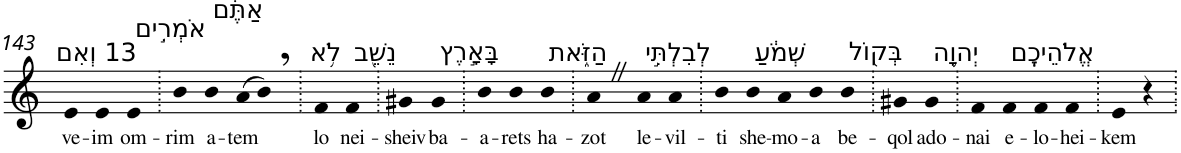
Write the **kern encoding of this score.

**kern	**text
*part1	*part1
*staff1	*staff1
*I"Piano	*
*I'Pno	*
!!LO:PB:g=z
*clefG2	*
*k[]	*
=143	=143
!LO:TX:a:t=13 וְאִם	!
!	!LO:LY:b
4e	ve-
!	!LO:LY:b
4e	-im
!LO:TX:a:t=אֹמְרִ֣ים	!
!	!LO:LY:b
4e	om-
=144.	=144.
!	!LO:LY:b
4b	-rim
!LO:TX:a:t=אַתֶּ֔ם	!
!	!LO:LY:b
4b	a-
!	!LO:LY:b
(>8a	-tem
8b,)	.
=145.	=145.
!LO:TX:a:t=לֹ֥א	!
!	!LO:LY:b
4f	lo
!LO:TX:a:t=נֵשֵׁ֖ב	!
!	!LO:LY:b
4f	nei-
=146.	=146.
!	!LO:LY:b
4g#X	-sheiv
!LO:TX:a:t=בָּאָ֣רֶץ	!
!	!LO:LY:b
4g#	ba-
=147.	=147.
!	!LO:LY:b
4b	-a-
!	!LO:LY:b
4b	-rets
!LO:TX:a:t=הַזֹּ֑את	!
!	!LO:LY:b
4b	ha-
=148.	=148.
!	!LO:LY:b
4aZ	-zot
!LO:TX:a:t=לְבִלְתִּ֣י	!
!	!LO:LY:b
4a	le-
!	!LO:LY:b
4a	-vil-
=149.	=149.
!	!LO:LY:b
4b	-ti
!LO:TX:a:t=שְׁמֹ֔עַ	!
!	!LO:LY:b
4b	she-
!	!LO:LY:b
4a	-mo-
!	!LO:LY:b
4b	-a
!LO:TX:a:t=בְּק֖וֹל	!
!	!LO:LY:b
4b	be-
=150.	=150.
!	!LO:LY:b
4g#X	-qol
!LO:TX:a:t=יְהוָ֥ה	!
!	!LO:LY:b
4g#	ado-
=151.	=151.
!	!LO:LY:b
4f	-nai
!LO:TX:a:t=אֱלֹהֵיכֶֽם	!
!	!LO:LY:b
4f	e-
!	!LO:LY:b
4f	-lo-
!	!LO:LY:b
4f	-hei-
=152.	=152.
!	!LO:LY:b
4e	-kem
4r	.
=.	=.
*-	*-
